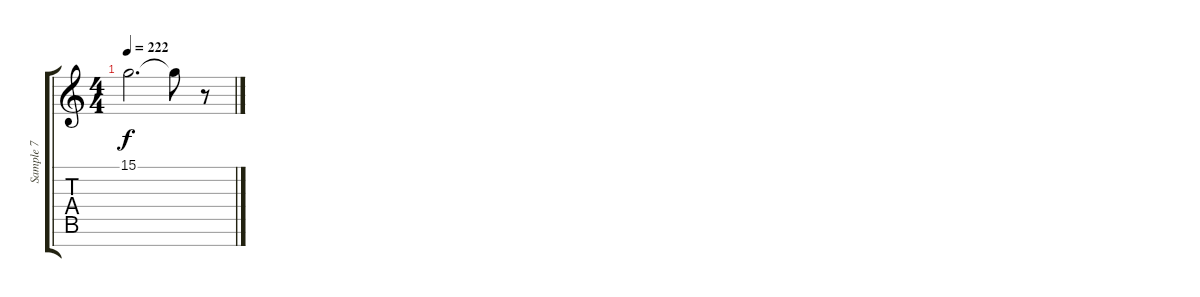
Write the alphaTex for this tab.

\track ("Sample 7" "Sample 7") {instrument stringensemble1}
\staff {score tabs}
\tuning (E4 B3 G3 D3 A2 E2 B1) {hide}
\ts (4 4)
\tempo 222
\clef g2
\ks c
15.1{t}.2{d dy f} 15.1{t}.8 r.8
